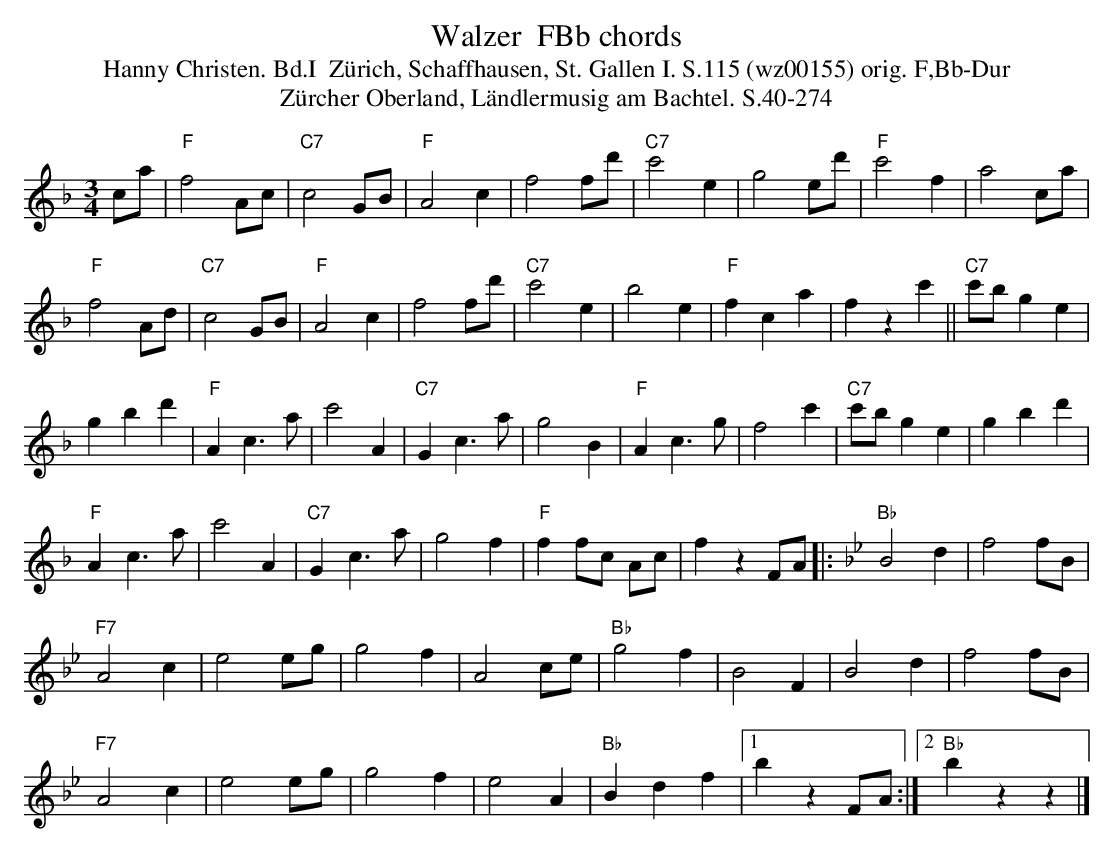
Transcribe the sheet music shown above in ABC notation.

X:1
T: Walzer  FBb chords
T:Hanny Christen. Bd.I  Z\"urich, Schaffhausen, St. Gallen I. S.115 (wz00155) orig. F,Bb-Dur
T: Z\"urcher Oberland, L\"andlermusig am Bachtel. S.40-274
M:3/4
L:1/4
K:F %%MIDI gchordon
c/a/ | "F"f2 A/c/ | "C7"c2 G/B/ | "F"A2c | f2 f/d'/ | "C7"c'2e | g2 e/d'/ | "F"c'2f | a2 c/a/ |
"F"f2 A/d/ | "C7"c2 G/B/ | "F"A2c | f2 f/d'/ | "C7"c'2e | b2e | "F"fca | fzc' || "C7"c'/b/ ge |
gbd' | "F"Ac>a | c'2A | "C7"Gc>a | g2B | "F"Ac>g | f2c' | "C7"c'/b/ ge | gbd' |
"F"Ac>a | c'2A | "C7"Gc>a | g2f | "F"f f/c/ A/c/ | fzF/A/ |: [K:Bb] "Bb"B2d | f2 f/B/ |
"F7"A2c | e2e/g/ | g2f | A2c/e/ | "Bb"g2f | B2F | B2d | f2f/B/ |
"F7"A2c | e2e/g/ | g2f | e2A | "Bb"Bdf |1 bzF/A/ :|2 "Bb"bzz |]
